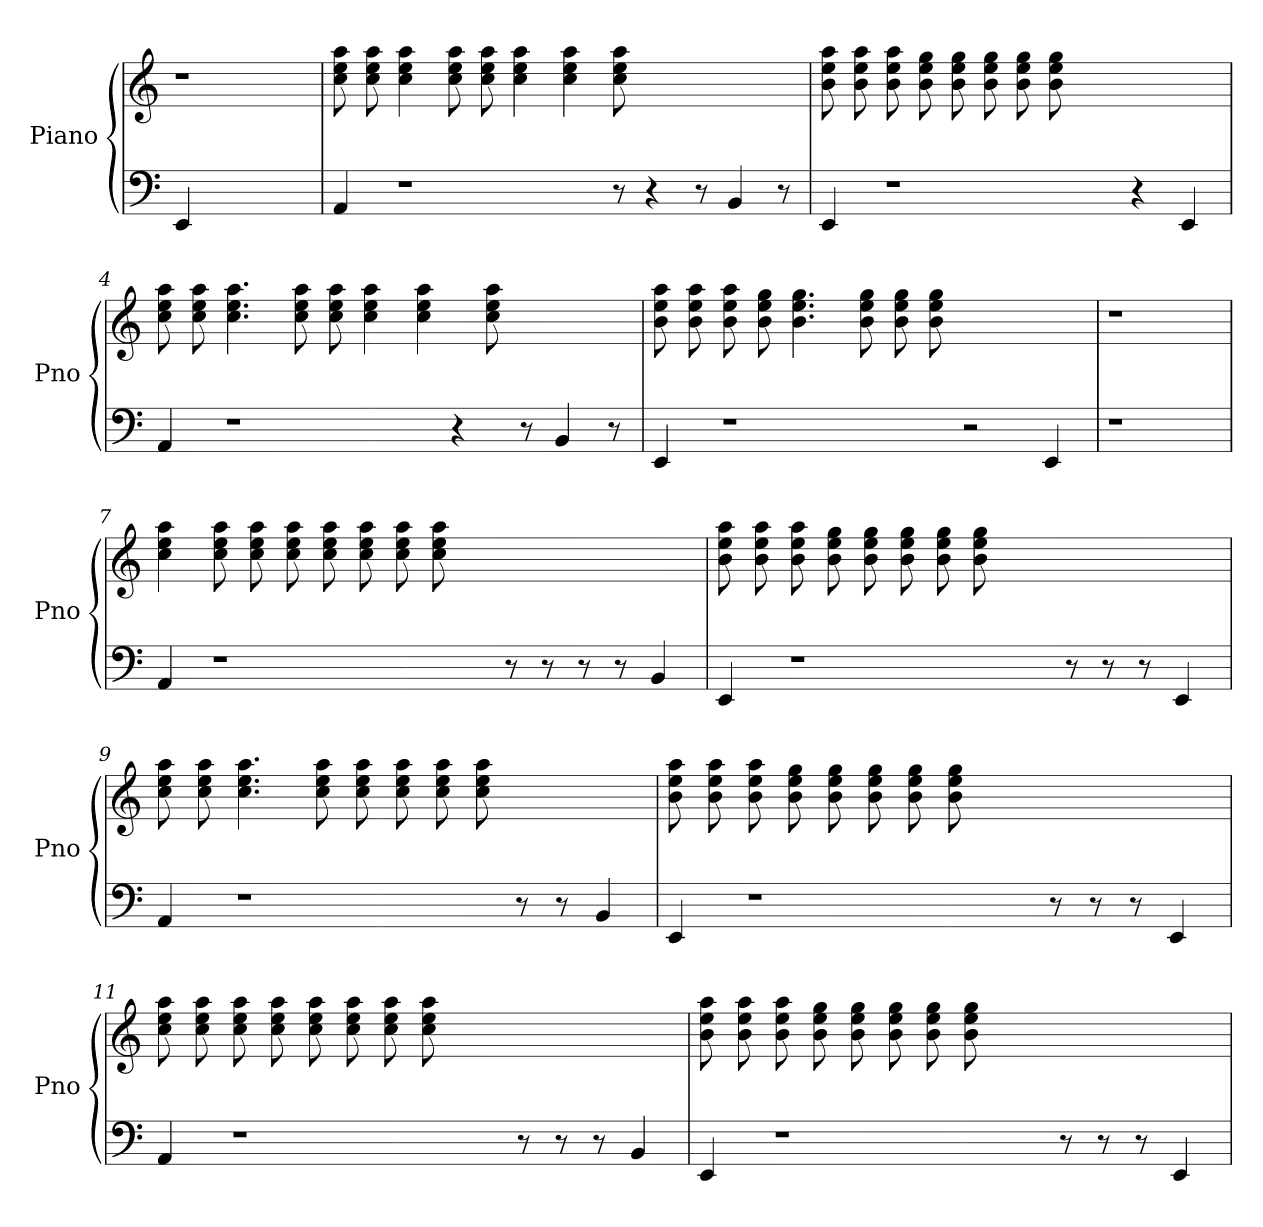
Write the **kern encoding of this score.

**kern	**kern
*part1	*part1
*staff2	*staff1
*I"Piano	*
*I'Pno	*
*clefF4	*clefG2
*k[]	*k[]
=1	=1
4EE/	1r
2.ryy	.
=2	=2
4AA/	8aa\ 8cc\ 8ee\
.	8aa\ 8ee\ 8cc\
1r	4aa\ 4ee\ 4cc\
.	8aa\ 8cc\ 8ee\
.	8aa\ 8cc\ 8ee\
.	4aa\ 4cc\ 4ee\
.	4aa\ 4ee\ 4cc\
8r	8aa\ 8cc\ 8ee\
4r	2.ryy
8r	.
4BB/	.
8r	.
=3	=3
4EE/	8aa\ 8b\ 8ee\
.	8aa\ 8b\ 8ee\
1r	8aa\ 8ee\ 8b\
.	8b\ 8gg\ 8ee\
.	8b\ 8ee\ 8gg\
.	8b\ 8gg\ 8ee\
.	8b\ 8gg\ 8ee\
.	8b\ 8ee\ 8gg\
.	2.ryy
4r	.
4EE/	.
=4	=4
4AA/	8aa\ 8cc\ 8ee\
.	8aa\ 8ee\ 8cc\
1r	4.aa\ 4.cc\ 4.ee\
.	8aa\ 8ee\ 8cc\
.	8aa\ 8cc\ 8ee\
.	4aa\ 4ee\ 4cc\
.	4aa\ 4cc\ 4ee\
4r	.
.	8aa\ 8ee\ 8cc\
8r	2ryy
4BB/	.
8r	.
=5	=5
4EE/	8aa\ 8b\ 8ee\
.	8aa\ 8b\ 8ee\
1r	8aa\ 8b\ 8ee\
.	8b\ 8ee\ 8gg\
.	4.b\ 4.ee\ 4.gg\
.	8b\ 8ee\ 8gg\
.	8b\ 8ee\ 8gg\
.	8b\ 8ee\ 8gg\
2r	2.ryy
4EE/	.
!!LO:LB:g=z
=6	=6
1r	1r
=7	=7
4AA/	4aa\ 4cc\ 4ee\
1r	8aa\ 8cc\ 8ee\
.	8aa\ 8ee\ 8cc\
.	8aa\ 8ee\ 8cc\
.	8aa\ 8cc\ 8ee\
.	8aa\ 8cc\ 8ee\
.	8aa\ 8ee\ 8cc\
.	8aa\ 8cc\ 8ee\
.	2..ryy
8r	.
8r	.
8r	.
8r	.
4BB/	.
=8	=8
4EE/	8ee\ 8b\ 8aa\
.	8ee\ 8aa\ 8b\
1r	8aa\ 8ee\ 8b\
.	8b\ 8ee\ 8gg\
.	8b\ 8gg\ 8ee\
.	8b\ 8gg\ 8ee\
.	8b\ 8ee\ 8gg\
.	8b\ 8ee\ 8gg\
.	2..ryy
8r	.
8r	.
8r	.
4EE/	.
=9	=9
4AA/	8ee\ 8cc\ 8aa\
.	8aa\ 8cc\ 8ee\
1r	4.aa\ 4.cc\ 4.ee\
.	8ee\ 8cc\ 8aa\
.	8cc\ 8aa\ 8ee\
.	8ee\ 8cc\ 8aa\
.	8aa\ 8cc\ 8ee\
.	8cc\ 8aa\ 8ee\
8r	2ryy
8r	.
4BB/	.
=10	=10
4EE/	8b\ 8aa\ 8ee\
.	8aa\ 8ee\ 8b\
1r	8b\ 8ee\ 8aa\
.	8b\ 8gg\ 8ee\
.	8b\ 8ee\ 8gg\
.	8b\ 8ee\ 8gg\
.	8b\ 8ee\ 8gg\
.	8b\ 8ee\ 8gg\
.	2..ryy
8r	.
8r	.
8r	.
4EE/	.
!!LO:LB:g=z
=11	=11
4AA/	8aa\ 8cc\ 8ee\
.	8aa\ 8cc\ 8ee\
1r	8aa\ 8ee\ 8cc\
.	8aa\ 8cc\ 8ee\
.	8ee\ 8aa\ 8cc\
.	8aa\ 8ee\ 8cc\
.	8aa\ 8cc\ 8ee\
.	8aa\ 8ee\ 8cc\
.	2..ryy
8r	.
8r	.
8r	.
4BB/	.
=12	=12
4EE/	8ee\ 8b\ 8aa\
.	8b\ 8ee\ 8aa\
1r	8ee\ 8aa\ 8b\
.	8b\ 8gg\ 8ee\
.	8gg\ 8b\ 8ee\
.	8ee\ 8gg\ 8b\
.	8b\ 8gg\ 8ee\
.	8b\ 8gg\ 8ee\
.	2..ryy
8r	.
8r	.
8r	.
4EE/	.
=	=
*-	*-
